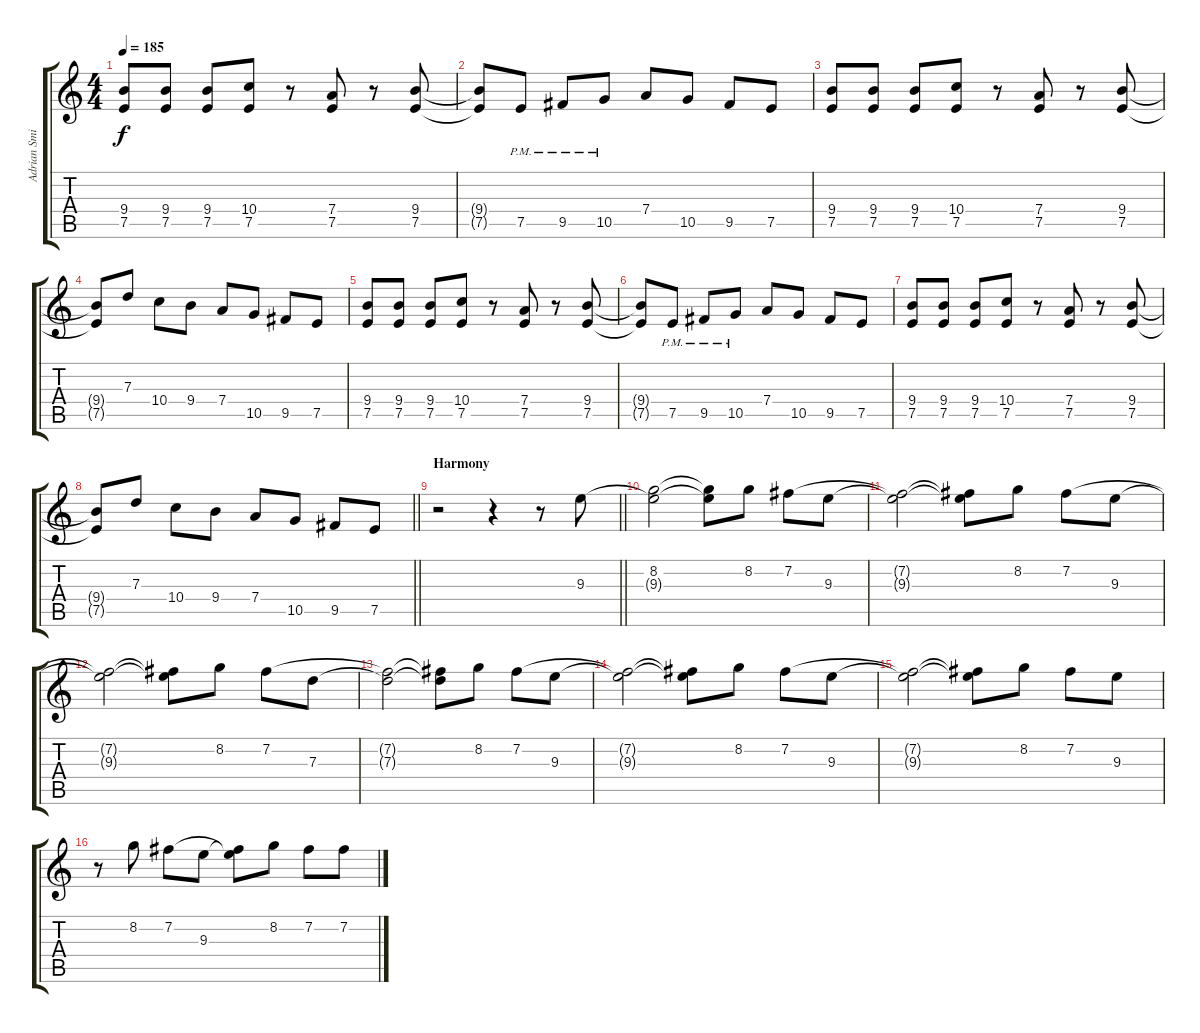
\track ("Adrian Smith" "Adrian Smi") {instrument distortionguitar}
\staff {score tabs}
\tuning (E4 B3 G3 D3 A2 E2) {hide}
\ts (4 4)
\tempo 185
\clef g2
\ks c
(9.4 7.5).8{dy f} (9.4 7.5).8 (9.4 7.5).8 (10.4 7.5).8 r.8 (7.4 7.5).8 r.8 (9.4 7.5).8 |
(9.4{t} 7.5{t}).8 7.5{pm}.8 9.5{pm}.8 10.5{pm}.8 7.4.8 10.5.8 9.5.8 7.5.8 |
(9.4 7.5).8 (9.4 7.5).8 (9.4 7.5).8 (10.4 7.5).8 r.8 (7.4 7.5).8 r.8 (9.4 7.5).8 |
(9.4{t} 7.5{t}).8 7.3.8 10.4.8 9.4.8 7.4.8 10.5.8 9.5.8 7.5.8 |
(9.4 7.5).8 (9.4 7.5).8 (9.4 7.5).8 (10.4 7.5).8 r.8 (7.4 7.5).8 r.8 (9.4 7.5).8 |
(9.4{t} 7.5{t}).8 7.5{pm}.8 9.5{pm}.8 10.5{pm}.8 7.4.8 10.5.8 9.5.8 7.5.8 |
(9.4 7.5).8 (9.4 7.5).8 (9.4 7.5).8 (10.4 7.5).8 r.8 (7.4 7.5).8 r.8 (9.4 7.5).8 |
\barLineRight lightlight
(9.4{t} 7.5{t}).8 7.3.8 10.4.8 9.4.8 7.4.8 10.5.8 9.5.8 7.5.8 |
\section ("" "Harmony")
\barLineRight lightlight
r.2 r.4 r.8 9.3.8 |
(8.2 9.3{t}).2 (8.2{t} 9.3{t}).8 8.2.8 7.2.8 9.3.8 |
(7.2{t} 9.3{t}).2 (7.2{t} 9.3{t}).8 8.2.8 7.2.8 9.3.8 |
(7.2{t} 9.3{t}).2 (7.2{t} 9.3{t}).8 8.2.8 7.2.8 7.3.8 |
(7.2{t} 7.3{t}).2 (7.2{t} 7.3{t}).8 8.2.8 7.2.8 9.3.8 |
(7.2{t} 9.3{t}).2 (7.2{t} 9.3{t}).8 8.2.8 7.2.8 9.3.8 |
(7.2{t} 9.3{t}).2 (7.2{t} 9.3{t}).8 8.2.8 7.2.8 9.3.8 |
r.8 8.2.8 7.2.8 9.3.8 (7.2{t} 9.3{t}).8 8.2.8 7.2.8 7.2.8
